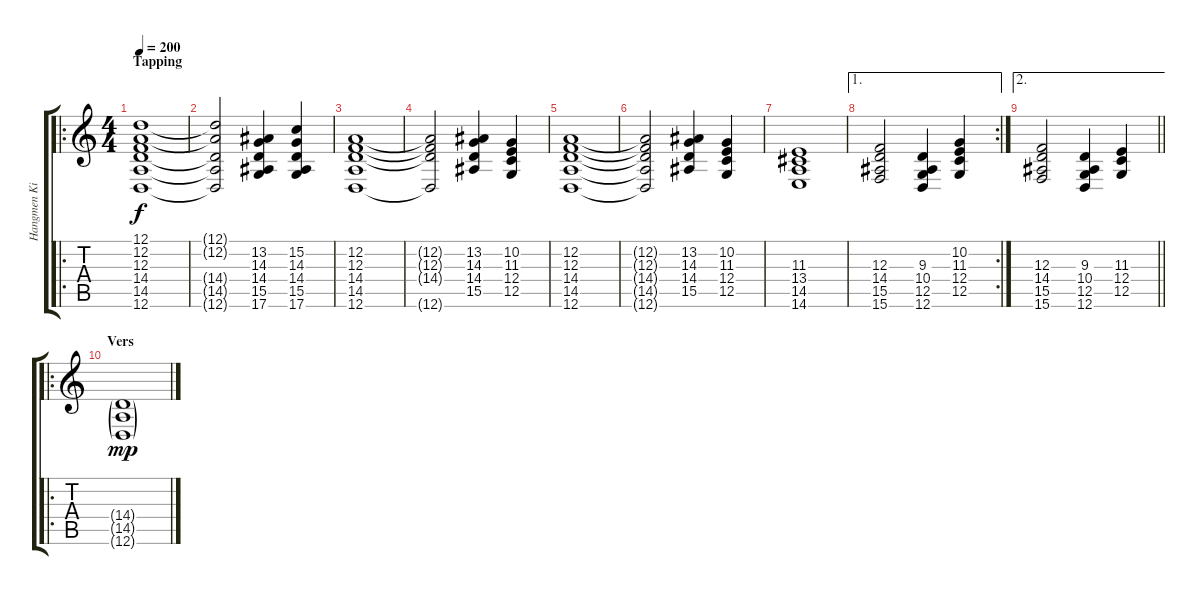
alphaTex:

\track ("Hangmen Kinderchor " "Hangmen Ki") {instrument choiraahs}
\staff {score tabs}
\tuning (D4 A3 F3 C3 G2 D2) {hide}
\ro
\ts (4 4)
\section ("" "Tapping")
\tempo 200
\clef g2
\ks c
(12.1 12.2 12.3 14.4 14.5 12.6).1{dy f volume 7} |
(12.1{t} 12.2{t} 14.4{t} 14.5{t} 12.6{t}).2 (13.2 14.3 14.4 15.5 17.6).4 (15.2 14.3 14.4 15.5 17.6).4 |
(12.2 12.3 14.4 14.5 12.6).1 |
(12.2{t} 12.3{t} 14.4{t} 12.6{t}).2 (13.2 14.3 14.4 15.5).4 (10.2 11.3 12.4 12.5).4 |
(12.2 12.3 14.4 14.5 12.6).1 |
(12.2{t} 12.3{t} 14.4{t} 14.5{t} 12.6{t}).2 (13.2 14.3 14.4 15.5).4 (10.2 11.3 12.4 12.5).4 |
(11.3 13.4 14.5 14.6).1 |
\ae 1
\rc 2
(12.3 14.4 15.5 15.6).2 (9.3 10.4 12.5 12.6).4 (10.2 11.3 12.4 12.5).4 |
\ae 2
\barLineRight lightlight
(12.3 14.4 15.5 15.6).2 (9.3 10.4 12.5 12.6).4 (11.3 12.4 12.5).4 |
\ro
\section ("" "Vers")
(14.4{g} 14.5{g} 12.6{g}).1{dy mp}
